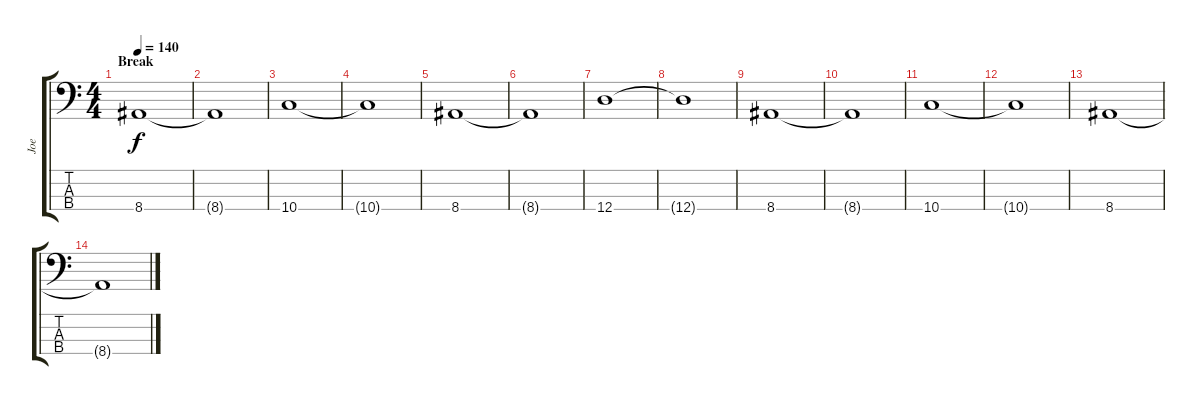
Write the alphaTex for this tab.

\track ("Joe" "Joe") {instrument electricbasspick}
\staff {score tabs}
\tuning (G2 D2 A1 D1) {hide}
\ts (4 4)
\section ("" "Break")
\tempo 140
\clef f4
\ks c
8.4.1{dy f} |
8.4{t}.1 |
10.4.1 |
10.4{t}.1 |
8.4.1 |
8.4{t}.1 |
12.4.1 |
12.4{t}.1 |
8.4.1 |
8.4{t}.1 |
10.4.1 |
10.4{t}.1 |
8.4.1 |
8.4{t}.1
